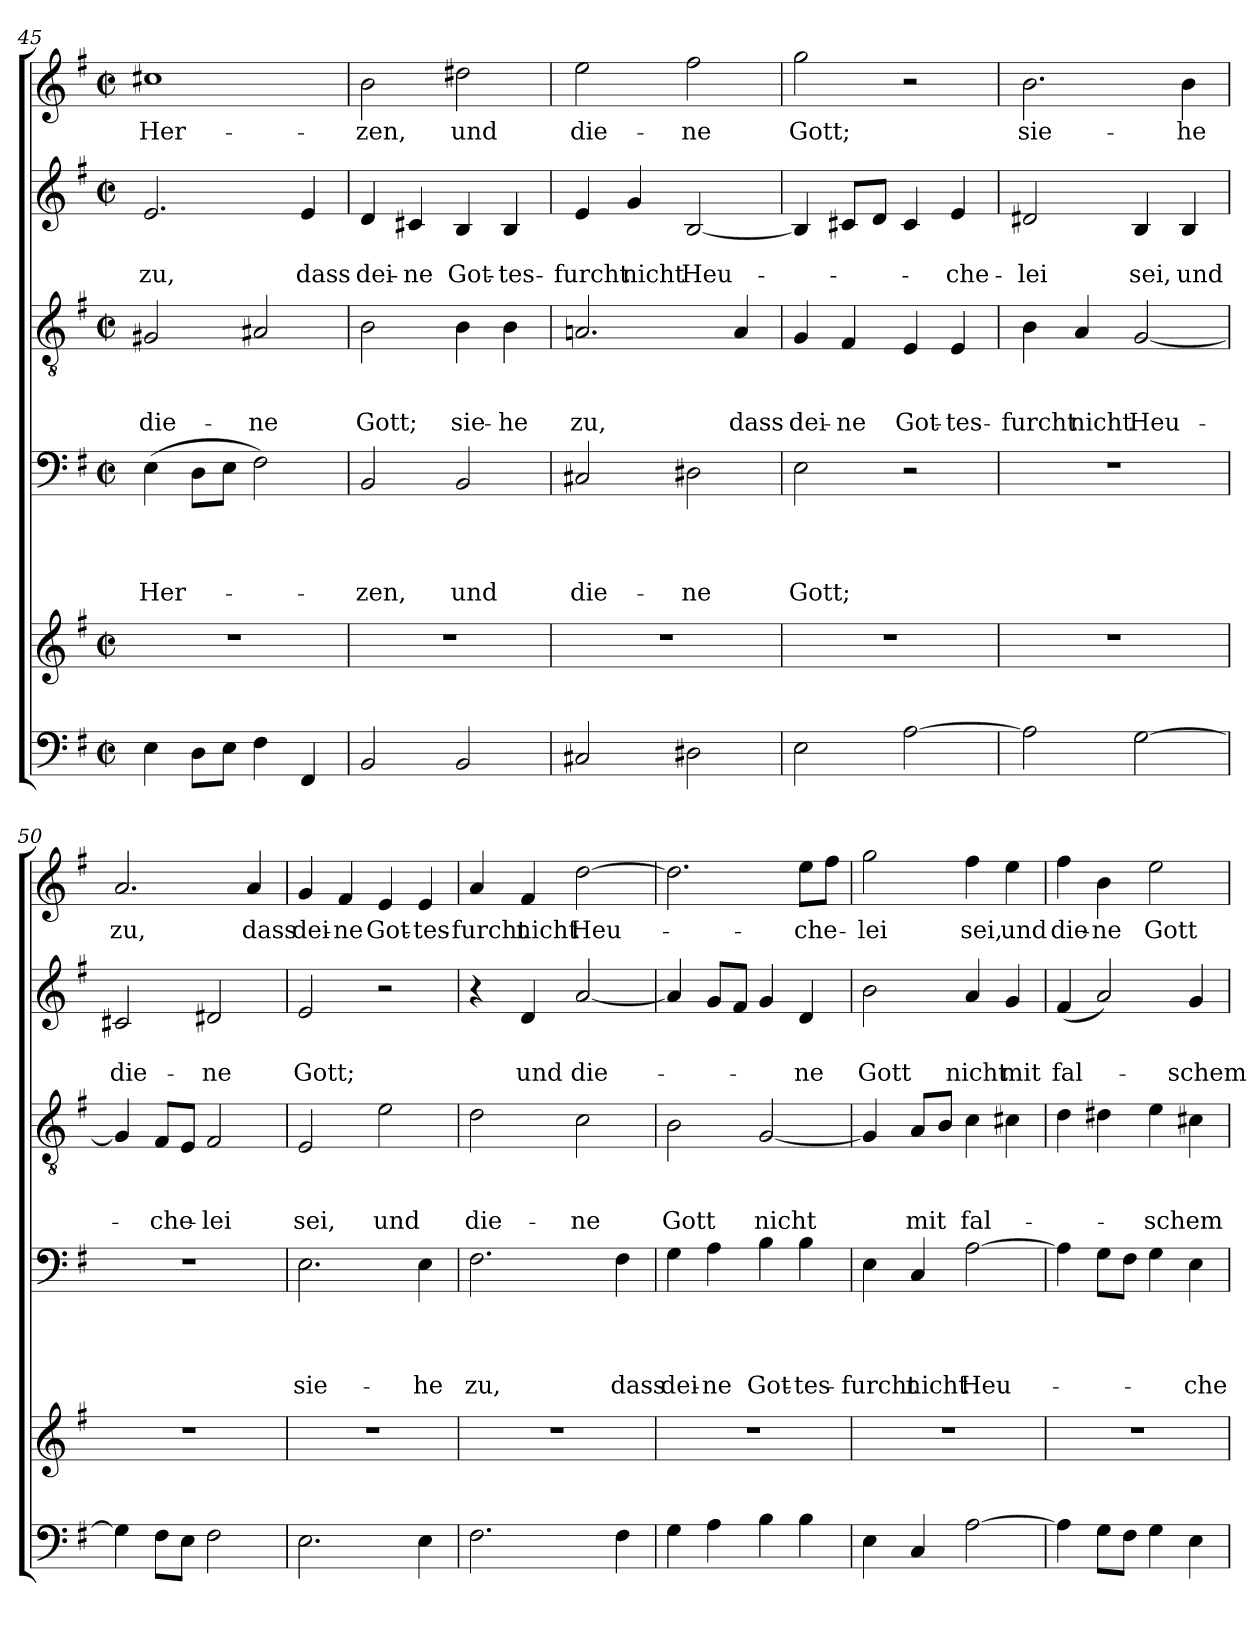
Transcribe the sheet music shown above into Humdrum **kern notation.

**kern	**kern	**kern	**text	**text	**text	**text	**kern	**text	**text	**text	**kern	**text	**text	**kern	**text
*part5	*part5	*part4	*part4	*part4	*part4	*part4	*part3	*part3	*part3	*part3	*part2	*part2	*part2	*part1	*part1
*staff6	*staff5	*staff4	*staff4	*staff4	*staff4	*staff4	*staff3	*staff3	*staff3	*staff3	*staff2	*staff2	*staff2	*staff1	*staff1
*clefF4	*clefG2	*clefF4	*	*	*	*	*clefGv2	*	*	*	*clefG2	*	*	*clefG2	*
*k[f#]	*k[f#]	*k[f#]	*	*	*	*	*k[f#]	*	*	*	*k[f#]	*	*	*k[f#]	*
*G:	*G:	*G:	*	*	*	*	*G:	*	*	*	*G:	*	*	*G:	*
*M2/2	*M2/2	*M2/2	*	*	*	*	*M2/2	*	*	*	*M2/2	*	*	*M2/2	*
*met(c|)	*met(c|)	*met(c|)	*	*	*	*	*met(c|)	*	*	*	*met(c|)	*	*	*met(c|)	*
=45	=45	=45	=45	=45	=45	=45	=45	=45	=45	=45	=45	=45	=45	=45	=45
!	!	!	!	!	!	!LO:LY:b	!	!	!	!LO:LY:b	!	!	!LO:LY:b	!	!LO:LY:b
4E\	1r	(>4E\	.	.	.	Her-	2G#X/	.	.	die-	2.e/	.	zu,	1cc#X	Her-
8D\L	.	8D\L	.	.	.	.	.	.	.	.	.	.	.	.	.
8E\J	.	8E\J	.	.	.	.	.	.	.	.	.	.	.	.	.
!	!	!	!	!	!	!	!	!	!	!LO:LY:b	!	!	!	!	!
4F#\	.	2F#\)	.	.	.	.	2A#X/	.	.	-ne	.	.	.	.	.
!	!	!	!	!	!	!	!	!	!	!	!	!	!LO:LY:b	!	!
4FF#/	.	.	.	.	.	.	.	.	.	.	4e/	.	dass	.	.
=46	=46	=46	=46	=46	=46	=46	=46	=46	=46	=46	=46	=46	=46	=46	=46
!	!	!	!	!	!	!LO:LY:b	!	!	!	!LO:LY:b	!	!	!LO:LY:b	!	!LO:LY:b
2BB/	1r	2BB/	.	.	.	-zen,	2B\	.	.	Gott;	4d/	.	dei-	2b\	-zen,
!	!	!	!	!	!	!	!	!	!	!	!	!	!LO:LY:b:rj	!	!
.	.	.	.	.	.	.	.	.	.	.	4c#X/	.	-ne	.	.
!	!	!	!	!	!	!LO:LY:b	!	!	!	!LO:LY:b	!	!	!LO:LY:b	!	!LO:LY:b
2BB/	.	2BB/	.	.	.	und	4B\	.	.	sie-	4B/	.	Got-	2dd#X\	und
!	!	!	!	!	!	!	!	!	!	!LO:LY:b	!	!	!LO:LY:b	!	!
.	.	.	.	.	.	.	4B\	.	.	-he	4B/	.	-tes-	.	.
=47	=47	=47	=47	=47	=47	=47	=47	=47	=47	=47	=47	=47	=47	=47	=47
!	!	!	!	!	!	!LO:LY:b	!	!	!	!LO:LY:b	!	!	!LO:LY:b:rj	!	!LO:LY:b
2C#X/	1r	2C#X/	.	.	.	die-	2.An/	.	.	zu,	4e/	.	-furcht	2ee\	die-
!	!	!	!	!	!	!	!	!	!	!	!	!	!LO:LY:b	!	!
.	.	.	.	.	.	.	.	.	.	.	4g/	.	nicht	.	.
!	!	!	!	!	!	!LO:LY:b	!	!	!	!	!	!	!LO:LY:b	!	!LO:LY:b
2D#X\	.	2D#X\	.	.	.	-ne	.	.	.	.	[<2B/	.	Heu-	2ff#\	-ne
!	!	!	!	!	!	!	!	!	!	!LO:LY:b	!	!	!	!	!
.	.	.	.	.	.	.	4A/	.	.	dass	.	.	.	.	.
=48	=48	=48	=48	=48	=48	=48	=48	=48	=48	=48	=48	=48	=48	=48	=48
!	!	!	!	!	!	!LO:LY:b	!	!	!	!LO:LY:b	!	!	!	!	!LO:LY:b
2E\	1r	2E\	.	.	.	Gott;	4G/	.	.	dei-	4B/]	.	.	2gg\	Gott;
!	!	!	!	!	!	!	!	!	!	!LO:LY:b:rj	!	!	!	!	!
.	.	.	.	.	.	.	4F#/	.	.	-ne	8c#X/L	.	.	.	.
.	.	.	.	.	.	.	.	.	.	.	8d/J	.	.	.	.
!	!	!	!	!	!	!	!	!	!	!LO:LY:b	!	!	!	!	!
[>2A\	.	2r	.	.	.	.	4E/	.	.	Got-	4c#/	.	.	2r	.
!	!	!	!	!	!	!	!	!	!	!LO:LY:b	!	!	!LO:LY:b	!	!
.	.	.	.	.	.	.	4E/	.	.	-tes-	4e/	.	-che-	.	.
=49	=49	=49	=49	=49	=49	=49	=49	=49	=49	=49	=49	=49	=49	=49	=49
!	!	!	!	!	!	!	!	!	!	!LO:LY:b:rj	!	!	!LO:LY:b	!	!LO:LY:b
2A\]	1r	1r	.	.	.	.	4B\	.	.	-furcht	2d#X/	.	-lei	2.b\	sie-
!	!	!	!	!	!	!	!	!	!	!LO:LY:b	!	!	!	!	!
.	.	.	.	.	.	.	4A/	.	.	nicht	.	.	.	.	.
!	!	!	!	!	!	!	!	!	!	!LO:LY:b	!	!	!LO:LY:b	!	!
[>2G\	.	.	.	.	.	.	[>2G/	.	.	Heu-	4B/	.	sei,	.	.
!	!	!	!	!	!	!	!	!	!	!	!	!	!LO:LY:b	!	!LO:LY:b
.	.	.	.	.	.	.	.	.	.	.	4B/	.	und	4b\	-he
!!LO:PB:g=z
=50	=50	=50	=50	=50	=50	=50	=50	=50	=50	=50	=50	=50	=50	=50	=50
!	!	!	!	!	!	!	!	!	!	!	!	!	!LO:LY:b	!	!LO:LY:b
4G\]	1r	1r	.	.	.	.	4G/]	.	.	.	2c#X/	.	die-	2.a/	zu,
!	!	!	!	!	!	!	!	!	!	!LO:LY:b	!	!	!	!	!
8F#\L	.	.	.	.	.	.	8F#/L	.	.	-che-	.	.	.	.	.
8E\J	.	.	.	.	.	.	8E/J	.	.	.	.	.	.	.	.
!	!	!	!	!	!	!	!	!	!	!LO:LY:b	!	!	!LO:LY:b	!	!
2F#\	.	.	.	.	.	.	2F#/	.	.	-lei	2d#X/	.	-ne	.	.
!	!	!	!	!	!	!	!	!	!	!	!	!	!	!	!LO:LY:b
.	.	.	.	.	.	.	.	.	.	.	.	.	.	4a/	dass
=51	=51	=51	=51	=51	=51	=51	=51	=51	=51	=51	=51	=51	=51	=51	=51
!	!	!	!	!	!	!LO:LY:b	!	!	!	!LO:LY:b	!	!	!LO:LY:b	!	!LO:LY:b
2.E\	1r	2.E\	.	.	.	sie-	2E/	.	.	sei,	2e/	.	Gott;	4g/	dei-
!	!	!	!	!	!	!	!	!	!	!	!	!	!	!	!LO:LY:b:rj
.	.	.	.	.	.	.	.	.	.	.	.	.	.	4f#/	-ne
!	!	!	!	!	!	!	!	!	!	!LO:LY:b	!	!	!	!	!LO:LY:b
.	.	.	.	.	.	.	2e\	.	.	und	2r	.	.	4e/	Got-
!	!	!	!	!	!	!LO:LY:b	!	!	!	!	!	!	!	!	!LO:LY:b
4E\	.	4E\	.	.	.	-he	.	.	.	.	.	.	.	4e/	-tes-
=52	=52	=52	=52	=52	=52	=52	=52	=52	=52	=52	=52	=52	=52	=52	=52
!	!	!	!	!	!	!LO:LY:b	!	!	!	!LO:LY:b	!	!	!	!	!LO:LY:b:rj
2.F#\	1r	2.F#\	.	.	.	zu,	2d\	.	.	die-	4r	.	.	4a/	-furcht
!	!	!	!	!	!	!	!	!	!	!	!	!	!LO:LY:b	!	!LO:LY:b
.	.	.	.	.	.	.	.	.	.	.	4d/	.	und	4f#/	nicht
!	!	!	!	!	!	!	!	!	!	!LO:LY:b	!	!	!LO:LY:b	!	!LO:LY:b
.	.	.	.	.	.	.	2c\	.	.	-ne	[<2a/	.	die-	[>2dd\	Heu-
!	!	!	!	!	!	!LO:LY:b	!	!	!	!	!	!	!	!	!
4F#\	.	4F#\	.	.	.	dass	.	.	.	.	.	.	.	.	.
=53	=53	=53	=53	=53	=53	=53	=53	=53	=53	=53	=53	=53	=53	=53	=53
!	!	!	!	!	!	!LO:LY:b	!	!	!	!LO:LY:b	!	!	!	!	!
4G\	1r	4G\	.	.	.	dei-	2B\	.	.	Gott	4a/]	.	.	2.dd\]	.
!	!	!	!	!	!	!LO:LY:b:rj	!	!	!	!	!	!	!	!	!
4A\	.	4A\	.	.	.	-ne	.	.	.	.	8g/L	.	.	.	.
.	.	.	.	.	.	.	.	.	.	.	8f#/J	.	.	.	.
!	!	!	!	!	!	!LO:LY:b	!	!	!	!LO:LY:b	!	!	!	!	!
4B\	.	4B\	.	.	.	Got-	[<2G/	.	.	nicht	4g/	.	.	.	.
!	!	!	!	!	!	!LO:LY:b:rj	!	!	!	!	!	!	!LO:LY:b	!	!LO:LY:b
4B\	.	4B\	.	.	.	-tes-	.	.	.	.	4d/	.	-ne	8ee\L	-che-
.	.	.	.	.	.	.	.	.	.	.	.	.	.	8ff#\J	.
=54	=54	=54	=54	=54	=54	=54	=54	=54	=54	=54	=54	=54	=54	=54	=54
!	!	!	!	!	!	!LO:LY:b	!	!	!	!	!	!	!LO:LY:b	!	!LO:LY:b
4E\	1r	4E\	.	.	.	-furcht	4G/]	.	.	.	2b\	.	Gott	2gg\	-lei
!	!	!	!	!	!	!LO:LY:b	!	!	!	!LO:LY:b	!	!	!	!	!
4C/	.	4C/	.	.	.	nicht	8A/L	.	.	mit	.	.	.	.	.
.	.	.	.	.	.	.	8B/J	.	.	.	.	.	.	.	.
!	!	!	!	!	!	!LO:LY:b	!	!	!	!LO:LY:b	!	!	!LO:LY:b	!	!LO:LY:b
[>2A\	.	[>2A\	.	.	.	Heu-	4c\	.	.	fal-	4a/	.	nicht	4ff#\	sei,
!	!	!	!	!	!	!	!	!	!	!	!	!	!LO:LY:b	!	!LO:LY:b
.	.	.	.	.	.	.	4c#X\	.	.	.	4g/	.	mit	4ee\	und
=55	=55	=55	=55	=55	=55	=55	=55	=55	=55	=55	=55	=55	=55	=55	=55
!	!	!	!	!	!	!	!	!	!	!	!	!	!LO:LY:b	!	!LO:LY:b
4A\]	1r	4A\]	.	.	.	.	4d\	.	.	.	(<4f#/	.	fal-	4ff#\	die-
!	!	!	!	!	!	!	!	!	!	!	!	!	!	!	!LO:LY:b:rj
8G\L	.	8G\L	.	.	.	.	4d#X\	.	.	.	2a/)	.	.	4b\	-ne
8F#\J	.	8F#\J	.	.	.	.	.	.	.	.	.	.	.	.	.
!	!	!	!	!	!	!	!	!	!	!LO:LY:b	!	!	!	!	!LO:LY:b
4G\	.	4G\	.	.	.	.	4e\	.	.	-schem	.	.	.	2ee\	Gott
!	!	!	!	!	!	!LO:LY:b	!	!	!	!	!	!	!LO:LY:b	!	!
4E\	.	4E\	.	.	.	-che-	4c#X\	.	.	.	4g/	.	-schem	.	.
=	=	=	=	=	=	=	=	=	=	=	=	=	=	=	=
*-	*-	*-	*-	*-	*-	*-	*-	*-	*-	*-	*-	*-	*-	*-	*-
